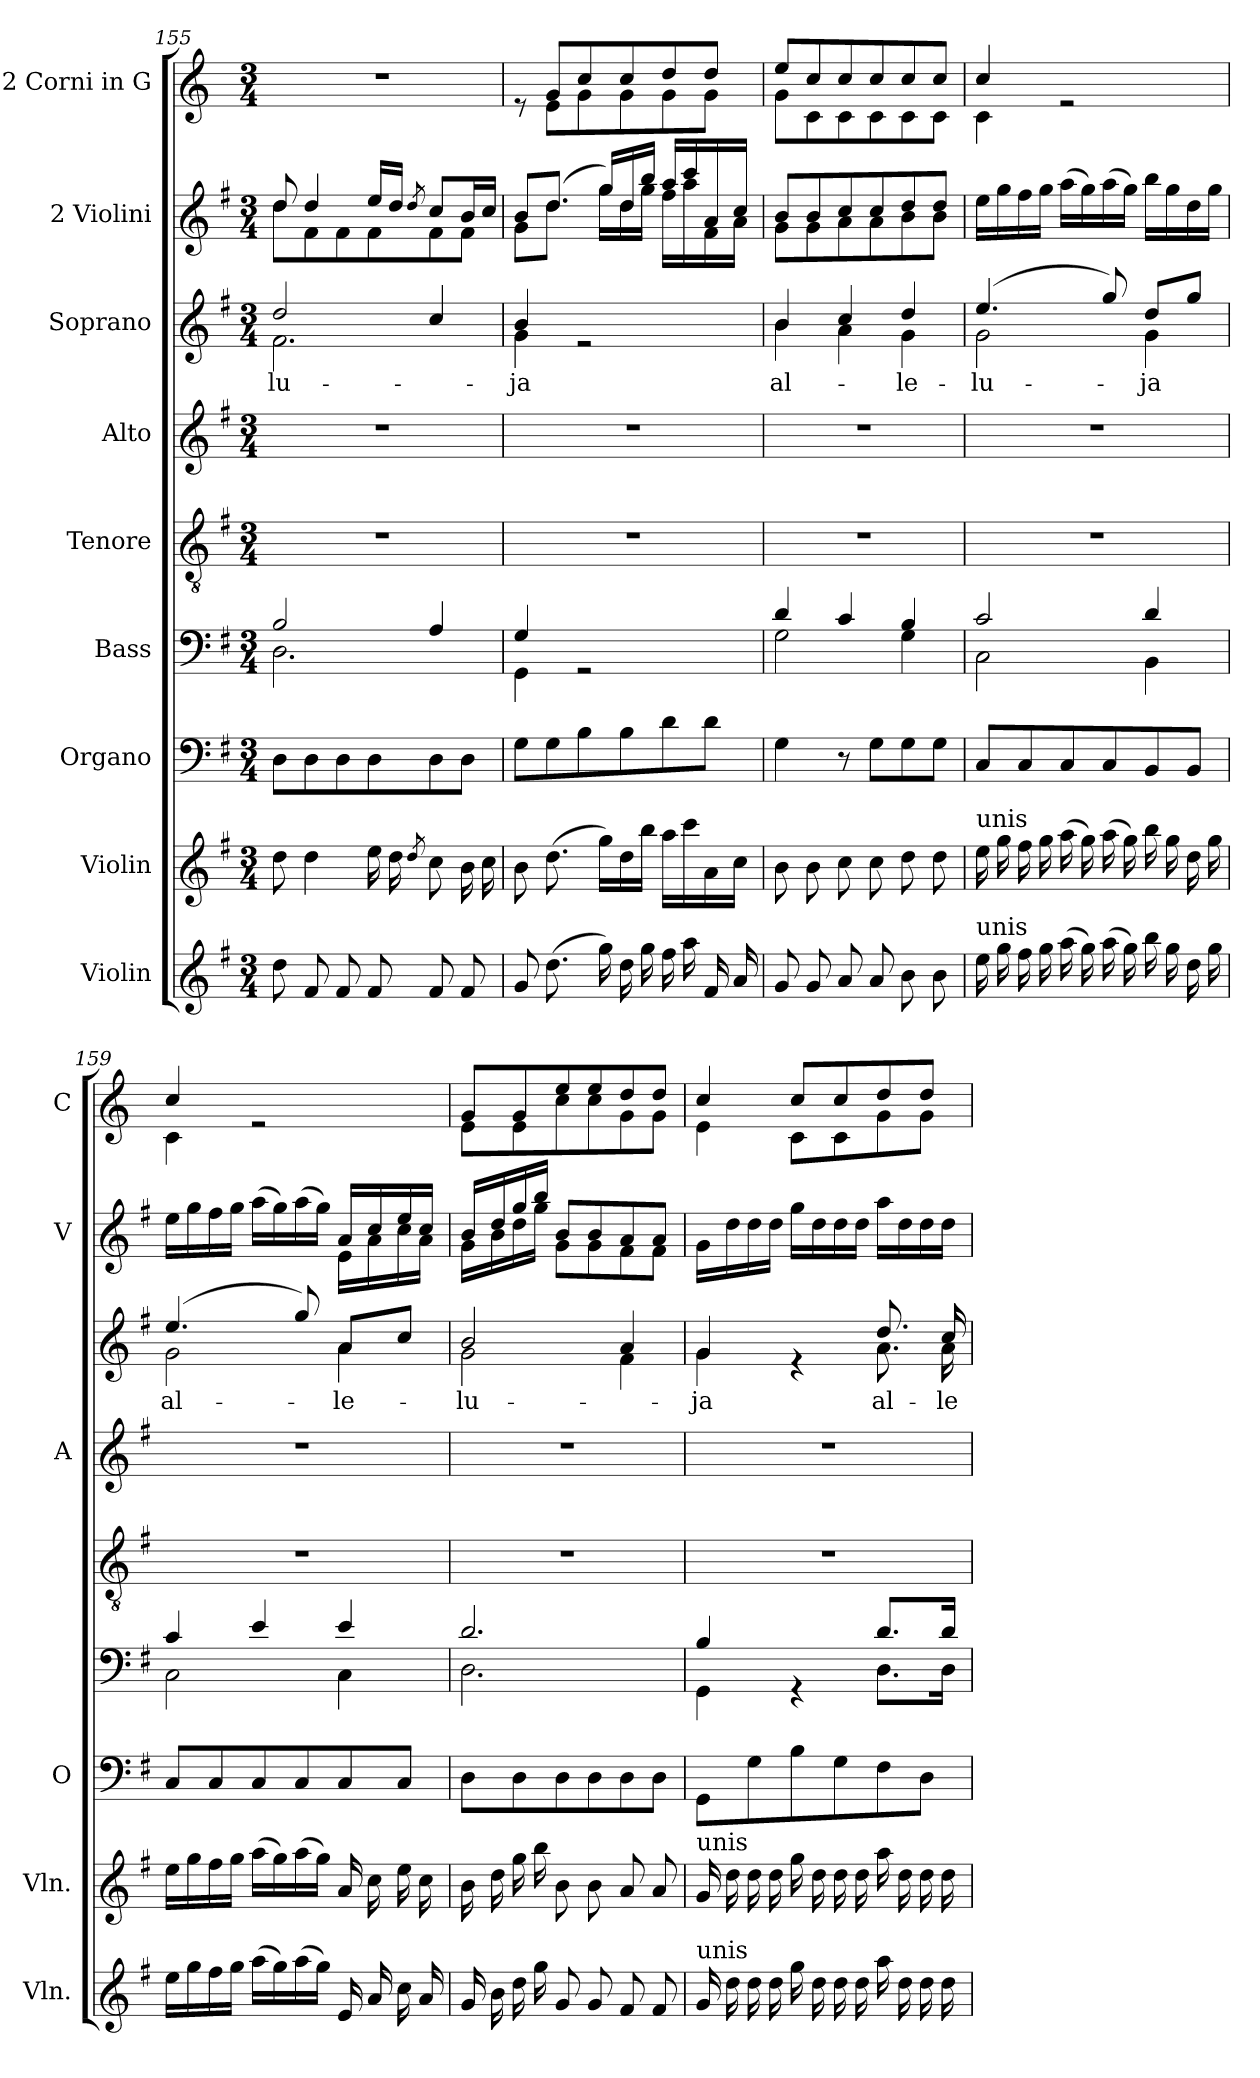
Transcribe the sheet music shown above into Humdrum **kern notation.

**kern	**kern	**kern	**kern	**kern	**kern	**kern	**text	**kern	**kern
*part9	*part8	*part7	*part6	*part5	*part4	*part3	*part3	*part2	*part1
*staff9	*staff8	*staff7	*staff6	*staff5	*staff4	*staff3	*staff3	*staff2	*staff1
*I"Violin	*I"Violin	*I"Organo	*I"Bass	*I"Tenore	*I"Alto	*I"Soprano	*	*I"2 Violini	*I"2 Corni in G
*I'Vln.	*I'Vln.	*I'O	*	*	*I'A	*	*	*I'V	*I'C
*clefG2	*clefG2	*clefF4	*clefF4	*clefGv2	*clefG2	*clefG2	*	*clefG2	*clefG2
*	*	*	*	*	*	*	*	*	*ITrd3c5
*k[f#]	*k[f#]	*k[f#]	*k[f#]	*k[f#]	*k[f#]	*k[f#]	*	*k[f#]	*k[f#]
*M3/4	*M3/4	*M3/4	*M3/4	*M3/4	*M3/4	*M3/4	*	*M3/4	*M3/4
=155	=155	=155	=155	=155	=155	=155	=155	=155	=155
*	*	*	*^	*	*	*^	*	*	*
!	!	!	!	!	!	!	!	!	!LO:LY:b	!	!
*	*	*	*	*	*	*	*	*	*	*^	*
8dd\	8dd\	8D\L	2B/	2.D\	2.r	2.r	2dd/	2.f#\	-lu-	8dd/	8dd\L	2.r
8f#/	4dd\	8D\	.	.	.	.	.	.	.	4dd/	8f#\	.
8f#/	.	8D\	.	.	.	.	.	.	.	.	8f#\	.
8f#/	16ee\	8D\	.	.	.	.	.	.	.	16ee/LL	8f#\	.
.	16dd\	.	.	.	.	.	.	.	.	16dd/JJ	.	.
.	8qdd/	.	.	.	.	.	.	.	.	8qdd/	.	.
8f#/	8cc\	8D\	4A/	.	.	.	4cc/	.	.	8cc/L	8f#\	.
8f#/	16b\	8D\J	.	.	.	.	.	.	.	16b/L	8f#\J	.
.	16cc\	.	.	.	.	.	.	.	.	16cc/JJ	.	.
=156	=156	=156	=156	=156	=156	=156	=156	=156	=156	=156	=156	=156
!	!	!	!	!	!	!	!	!	!LO:LY:b	!	!	!
*	*	*	*	*	*	*	*	*	*	*	*	*^
8g/	8b\	8G\L	4G/	4GG\	2.r	2.r	4b/	4g\	-ja	8b/L	8g\L	8re	8ryy
(8.dd\	(8.dd\	8G\	.	.	.	.	.	.	.	(8.dd/J	8.dd\J	8d/L	8B\L
.	.	8B\	2rGG	2ryy	.	.	2re	2ryy	.	.	.	8g/	8d\
16gg\)	16gg\LL)	.	.	.	.	.	.	.	.	16gg/LL)	16gg\LL	.	.
16dd\	16dd\	8B\	.	.	.	.	.	.	.	16dd/	16dd\	8g/	8d\
16gg\	16bb\JJ	.	.	.	.	.	.	.	.	16bb/JJ	16gg\JJ	.	.
16ff#\	16aa\LL	8d\	.	.	.	.	.	.	.	16aa/LL	16ff#\LL	8a/	8d\
16aa\	16ccc\	.	.	.	.	.	.	.	.	16ccc/	16aa\	.	.
16f#/	16a/	8d\J	.	.	.	.	.	.	.	16a/	16f#\	8a/J	8d\J
16a/	16cc\JJ	.	.	.	.	.	.	.	.	16cc/JJ	16a\JJ	.	.
=157	=157	=157	=157	=157	=157	=157	=157	=157	=157	=157	=157	=157	=157
!	!	!	!	!	!	!	!	!	!LO:LY:b	!	!	!	!
8g/	8b\	4G\	4d/	2G\	2.r	2.r	4b/	4b\	al-	8b/L	8g\L	8b/L	8d\L
8g/	8b\	.	.	.	.	.	.	.	.	8b/	8g\	8g/	8G\
8a/	8cc\	8r	4c/	.	.	.	4cc/	4a\	.	8cc/	8a\	8g/	8G\
8a/	8cc\	8G\L	.	.	.	.	.	.	.	8cc/	8a\	8g/	8G\
!	!	!	!	!	!	!	!	!	!LO:LY:b	!	!	!	!
8b\	8dd\	8G\	4B/	4G\	.	.	4dd/	4g\	-le-	8dd/	8b\	8g/	8G\
8b\	8dd\	8G\J	.	.	.	.	.	.	.	8dd/J	8b\J	8g/J	8G\J
=158	=158	=158	=158	=158	=158	=158	=158	=158	=158	=158	=158	=158	=158
!	!	!	!	!	!	!	!	!	!	!LO:TX:a:t=unis	!	!	!
!	!LO:TX:a:t=unis	!	!	!	!	!	!	!	!	!	!	!	!
!LO:TX:a:t=unis	!	!	!	!	!	!	!	!	!	!	!	!	!
!	!	!	!	!	!	!	!	!	!LO:LY:b	!	!	!	!
*	*	*	*	*	*	*	*	*	*	*v	*v	*	*
16ee\	16ee\	8C/L	2c/	2C\	2.r	2.r	(4.ee/	2g\	-lu-	16ee\LL	4g/	4G\
16gg\	16gg\	.	.	.	.	.	.	.	.	16gg\	.	.
16ff#\	16ff#\	8C/	.	.	.	.	.	.	.	16ff#\	.	.
16gg\	16gg\	.	.	.	.	.	.	.	.	16gg\JJ	.	.
(16aa\	(16aa\	8C/	.	.	.	.	.	.	.	(16aa\LL	2re	2ryy
16gg\)	16gg\)	.	.	.	.	.	.	.	.	16gg\)	.	.
(16aa\	(16aa\	8C/	.	.	.	.	8gg/)	.	.	(16aa\	.	.
16gg\)	16gg\)	.	.	.	.	.	.	.	.	16gg\JJ)	.	.
!	!	!	!	!	!	!	!	!	!LO:LY:b	!	!	!
16bb\	16bb\	8BB/	4d/	4BB\	.	.	8dd/L	4g\	-ja	16bb\LL	.	.
16gg\	16gg\	.	.	.	.	.	.	.	.	16gg\	.	.
16dd\	16dd\	8BB/J	.	.	.	.	8gg/J	.	.	16dd\	.	.
16gg\	16gg\	.	.	.	.	.	.	.	.	16gg\JJ	.	.
!!LO:LB:g=z	!!
=159	=159	=159	=159	=159	=159	=159	=159	=159	=159	=159	=159	=159
!	!	!	!	!	!	!	!	!	!LO:LY:b	!	!	!
*	*	*	*	*	*	*	*	*	*	*^	*	*
16ee\LL	16ee\LL	8C/L	4c/	2C\	2.r	2.r	(4.ee/	2g\	al-	16ee\LL	2ryy	4g/	4G\
16gg\	16gg\	.	.	.	.	.	.	.	.	16gg\	.	.	.
16ff#\	16ff#\	8C/	.	.	.	.	.	.	.	16ff#\	.	.	.
16gg\JJ	16gg\JJ	.	.	.	.	.	.	.	.	16gg\JJ	.	.	.
(16aa\LL	(16aa\LL	8C/	4e/	.	.	.	.	.	.	(16aa\LL	.	2re	2ryy
16gg\)	16gg\)	.	.	.	.	.	.	.	.	16gg\)	.	.	.
(16aa\	(16aa\	8C/	.	.	.	.	8gg/)	.	.	(16aa\	.	.	.
16gg\JJ)	16gg\JJ)	.	.	.	.	.	.	.	.	16gg\JJ)	.	.	.
!	!	!	!	!	!	!	!	!	!LO:LY:b	!	!	!	!
16e/	16a/	8C/	4e/	4C\	.	.	8a/L	4a\	-le-	16a/LL	16e\LL	.	.
16a/	16cc\	.	.	.	.	.	.	.	.	16cc/	16a\	.	.
16cc\	16ee\	8C/J	.	.	.	.	8cc/J	.	.	16ee/	16cc\	.	.
16a/	16cc\	.	.	.	.	.	.	.	.	16cc/JJ	16a\JJ	.	.
=160	=160	=160	=160	=160	=160	=160	=160	=160	=160	=160	=160	=160	=160
!	!	!	!	!	!	!	!	!	!LO:LY:b	!	!	!	!
16g/	16b\	8D\L	2.d/	2.D\	2.r	2.r	2b/	2g\	-lu-	16b/LL	16g\LL	8d/L	8B\L
16b\	16dd\	.	.	.	.	.	.	.	.	16dd/	16b\	.	.
16dd\	16gg\	8D\	.	.	.	.	.	.	.	16gg/	16dd\	8d/	8B\
16gg\	16bb\	.	.	.	.	.	.	.	.	16bb/JJ	16gg\JJ	.	.
8g/	8b\	8D\	.	.	.	.	.	.	.	8b/L	8g\L	8b/	8g\
8g/	8b\	8D\	.	.	.	.	.	.	.	8b/	8g\	8b/	8g\
8f#/	8a/	8D\	.	.	.	.	4a/	4f#\	.	8a/	8f#\	8a/	8d\
8f#/	8a/	8D\J	.	.	.	.	.	.	.	8a/J	8f#\J	8a/J	8d\J
=161	=161	=161	=161	=161	=161	=161	=161	=161	=161	=161	=161	=161	=161
!	!	!	!	!	!	!	!	!	!	!LO:TX:a:t=unis	!	!	!
!	!LO:TX:a:t=unis	!	!	!	!	!	!	!	!	!	!	!	!
!LO:TX:a:t=unis	!	!	!	!	!	!	!	!	!	!	!	!	!
!	!	!	!	!	!	!	!	!	!LO:LY:b	!	!	!	!
*	*	*	*	*	*	*	*	*	*	*v	*v	*	*
16g/	16g/	8GG\L	4B/	4GG\	2.r	2.r	4g/	4g\	-ja	16g\LL	4g/	4B\
16dd\	16dd\	.	.	.	.	.	.	.	.	16dd\	.	.
16dd\	16dd\	8G\	.	.	.	.	.	.	.	16dd\	.	.
16dd\	16dd\	.	.	.	.	.	.	.	.	16dd\JJ	.	.
16gg\	16gg\	8B\	4rGG	4ryy	.	.	4re	4ryy	.	16gg\LL	8g/L	8G\L
16dd\	16dd\	.	.	.	.	.	.	.	.	16dd\	.	.
16dd\	16dd\	8G\	.	.	.	.	.	.	.	16dd\	8g/	8G\
16dd\	16dd\	.	.	.	.	.	.	.	.	16dd\JJ	.	.
!	!	!	!	!	!	!	!	!	!LO:LY:b	!	!	!
16aa\	16aa\	8F#\	8.d/L	8.D\L	.	.	8.dd/	8.a\	al-	16aa\LL	8a/	8d\
16dd\	16dd\	.	.	.	.	.	.	.	.	16dd\	.	.
16dd\	16dd\	8D\J	.	.	.	.	.	.	.	16dd\	8a/J	8d\J
!	!	!	!	!	!	!	!	!	!LO:LY:b	!	!	!
16dd\	16dd\	.	16d/Jk	16D\Jk	.	.	16cc/	16a\	-le-	16dd\JJ	.	.
*	*	*	*v	*v	*	*	*v	*v	*	*	*v	*v
=	=	=	=	=	=	=	=	=	=
*-	*-	*-	*-	*-	*-	*-	*-	*-	*-
